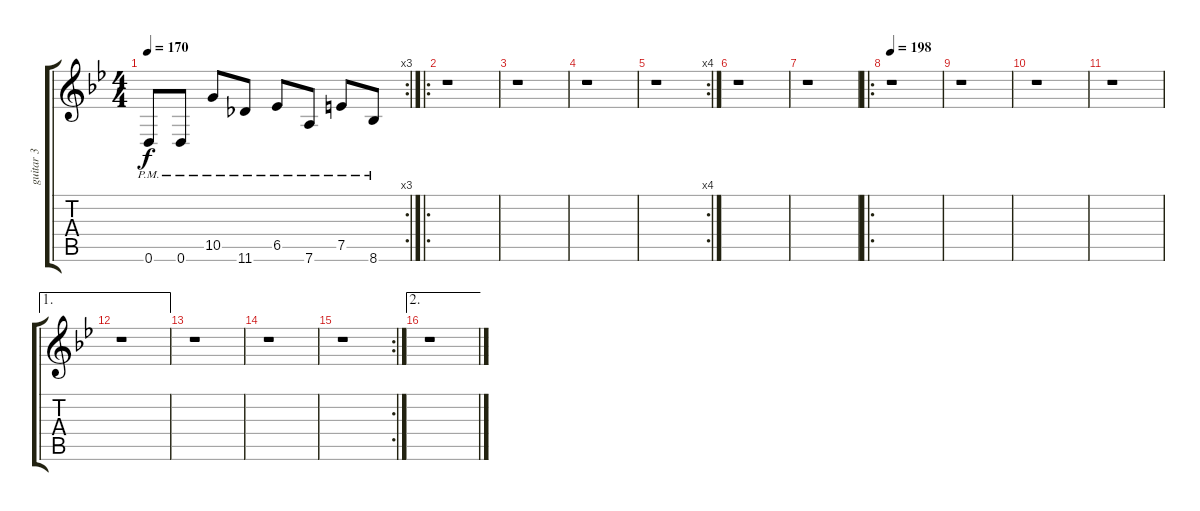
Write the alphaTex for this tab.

\track ("guitar 3" "guitar 3") {instrument electricguitarmuted}
\staff {score tabs}
\tuning (E4 B3 G3 D3 A2 D2) {hide}
\rc 3
\ts (4 4)
\tempo 170
\clef g2
\ks bb
0.6{pm}.8{dy f} 0.6{pm}.8 10.5{pm}.8 11.6{pm}.8 6.5{pm}.8 7.6{pm}.8 7.5{pm}.8 8.6{pm}.8 |
\ro
r.1 |
r.1 |
r.1 |
\rc 4
r.1 |
r.1 |
r.1 |
\ro
\tempo 198
r.1 |
r.1 |
r.1 |
r.1 |
\ae 1
r.1 |
r.1 |
r.1 |
\rc 2
r.1 |
\ae 2
r.1
